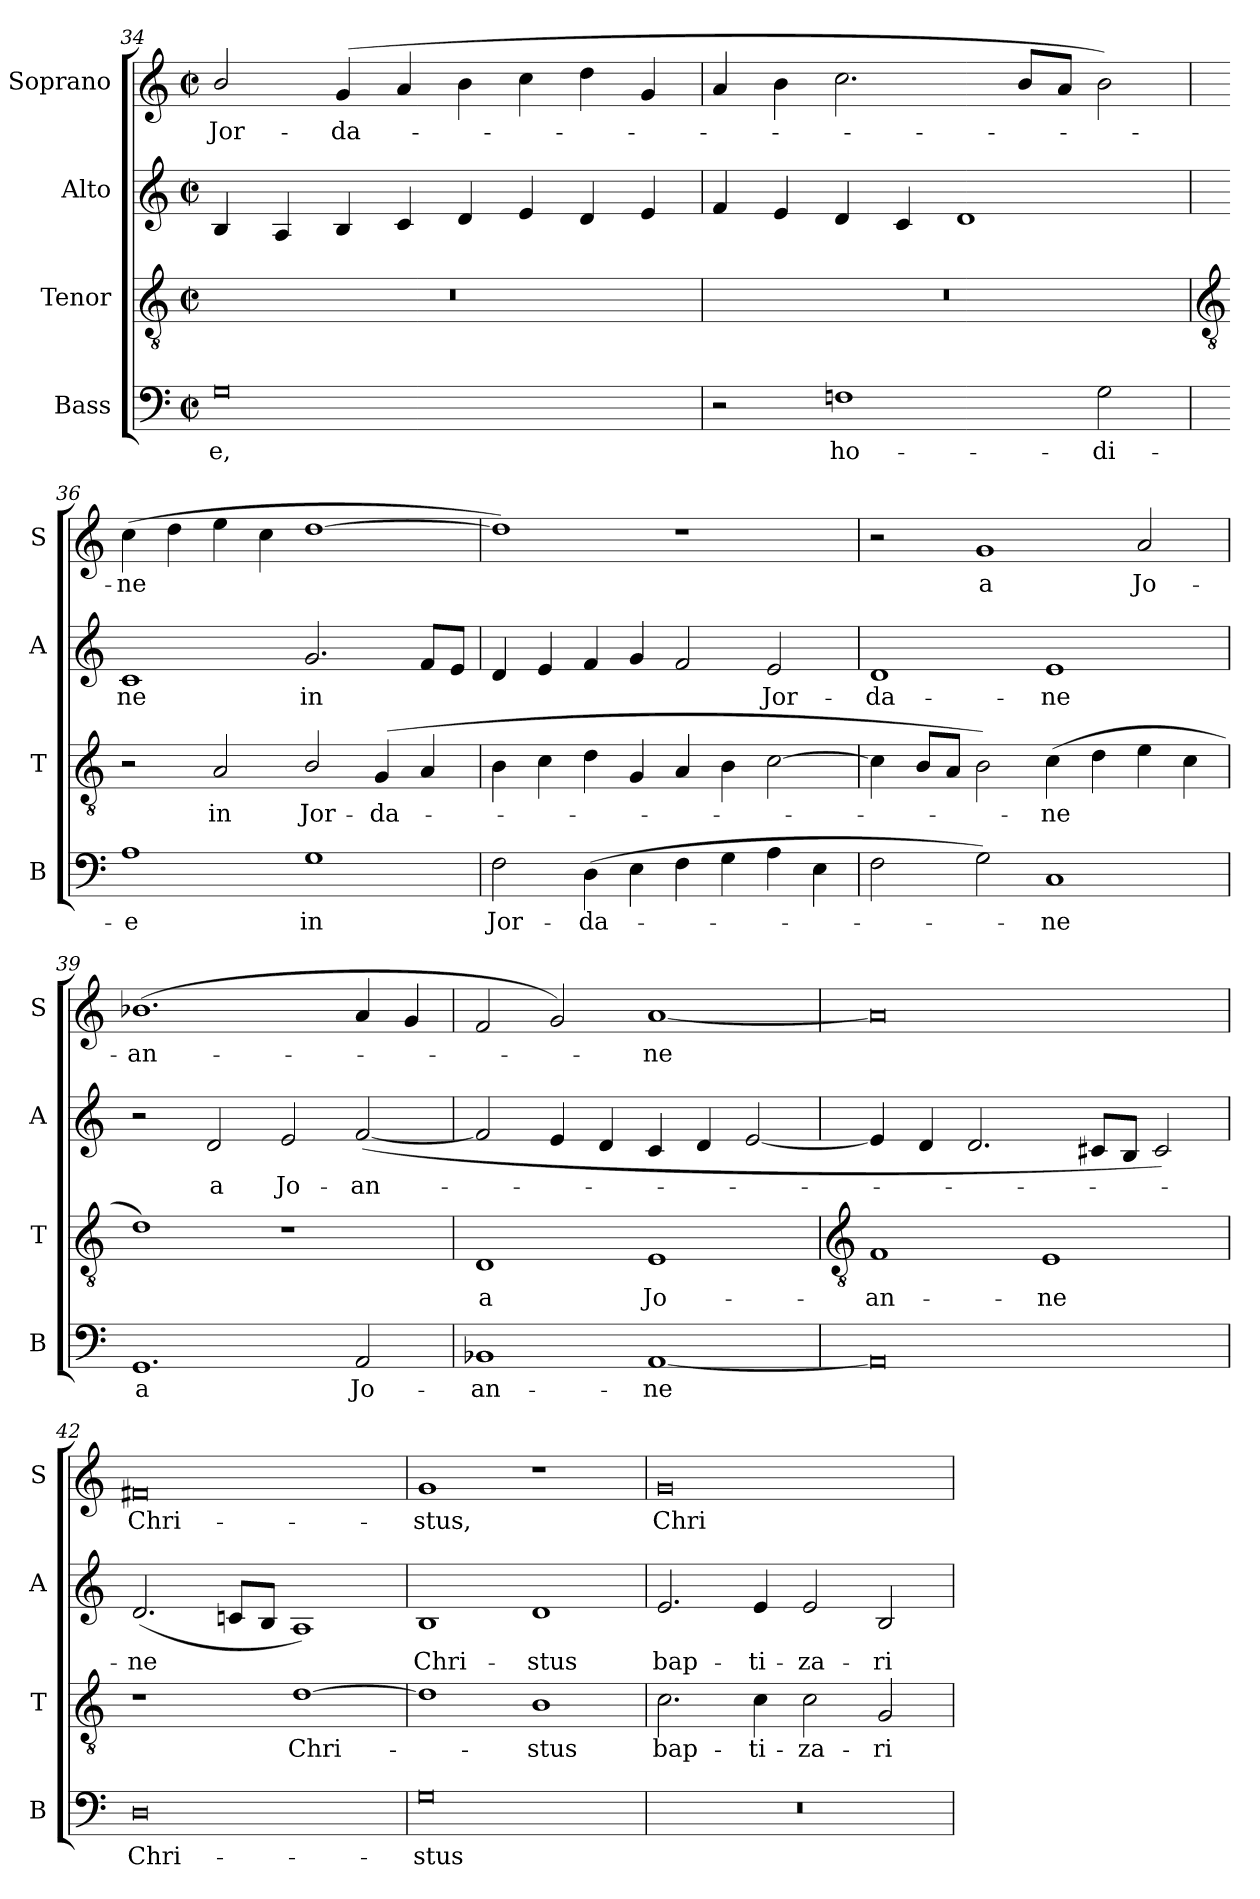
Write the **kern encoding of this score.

**kern	**text	**kern	**text	**kern	**text	**kern	**text
*part4	*part4	*part3	*part3	*part2	*part2	*part1	*part1
*staff4	*staff4	*staff3	*staff3	*staff2	*staff2	*staff1	*staff1
*I"Bass	*	*I"Tenor	*	*I"Alto	*	*I"Soprano	*
*I'B	*	*I'T	*	*I'A	*	*I'S	*
*clefF4	*	*clefGv2	*	*clefG2	*	*clefG2	*
*k[]	*	*k[]	*	*k[]	*	*k[]	*
*C:	*	*C:	*	*C:	*	*C:	*
*M4/2	*	*M4/2	*	*M4/2	*	*M4/2	*
*met(c|)	*	*met(c|)	*	*met(c|)	*	*met(c|)	*
=34	=34	=34	=34	=34	=34	=34	=34
!	!LO:LY:b	!	!	!	!	!	!LO:LY:b
0G	-e,	0r	.	4B	.	2b/	Jor-
.	.	.	.	4A	.	.	.
!	!	!	!	!	!	!	!LO:LY:b
.	.	.	.	4B	.	(<4g	-da-
.	.	.	.	4c	.	4a	.
.	.	.	.	4d	.	4b	.
.	.	.	.	4e	.	4cc	.
.	.	.	.	4d	.	4dd	.
.	.	.	.	4e	.	4g	.
=35	=35	=35	=35	=35	=35	=35	=35
2r	.	0r	.	4f	.	4a	.
.	.	.	.	4e	.	4b	.
!	!LO:LY:b	!	!	!	!	!	!
1Fn	ho-	.	.	4d	.	2.cc	.
.	.	.	.	4c	.	.	.
.	.	.	.	1d	.	.	.
.	.	.	.	.	.	8bL	.
.	.	.	.	.	.	8aJ	.
!	!LO:LY:b	!	!	!	!	!	!
2G	-di-	.	.	.	.	2b)	.
!!LO:LB:g=z
=36	=36	=36	=36	=36	=36	=36	=36
*	*	*clefGv2	*	*	*	*	*
!	!LO:LY:b	!	!	!	!LO:LY:b	!	!LO:LY:b
1A	-e	2r	.	1c	ne	(>4cc	ne
.	.	.	.	.	.	4dd	.
!	!	!	!LO:LY:b	!	!	!	!
.	.	2A	in	.	.	4ee	.
.	.	.	.	.	.	4cc	.
!	!LO:LY:b	!	!LO:LY:b	!	!LO:LY:b	!	!
1G	in	2B/	Jor-	2.g	in	[1dd	.
!	!	!	!LO:LY:b	!	!	!	!
.	.	(<4G	-da-	.	.	.	.
.	.	4A	.	8fL	.	.	.
.	.	.	.	8eJ	.	.	.
=37	=37	=37	=37	=37	=37	=37	=37
!	!LO:LY:b	!	!	!	!	!	!
2F	Jor-	4B	.	4d	.	1dd])	.
.	.	4c	.	4e	.	.	.
!	!LO:LY:b	!	!	!	!	!	!
(>4D	-da-	4d	.	4f	.	.	.
4E	.	4G	.	4g	.	.	.
4F	.	4A	.	2f	.	1r	.
4G	.	4B	.	.	.	.	.
!	!	!	!	!	!LO:LY:b	!	!
4A	.	[2c	.	2e	Jor-	.	.
4E	.	.	.	.	.	.	.
=38	=38	=38	=38	=38	=38	=38	=38
!	!	!	!	!	!LO:LY:b	!	!
2F	.	4c]	.	1d	-da-	2r	.
.	.	8BL	.	.	.	.	.
.	.	8AJ	.	.	.	.	.
!	!	!	!	!	!	!	!LO:LY:b
2G)	.	2B)	.	.	.	1g	a
!	!LO:LY:b	!	!LO:LY:b	!	!LO:LY:b	!	!
1C	ne	(>4c	ne	1e	-ne	.	.
.	.	4d	.	.	.	.	.
!	!	!	!	!	!	!	!LO:LY:b
.	.	4e	.	.	.	2a	Jo-
.	.	4c	.	.	.	.	.
=39	=39	=39	=39	=39	=39	=39	=39
!	!LO:LY:b	!	!	!	!	!	!LO:LY:b
1.GG	a	1d)	.	2r	.	(<1.b-X	-an-
!	!	!	!	!	!LO:LY:b	!	!
.	.	.	.	2d	a	.	.
!	!	!	!	!	!LO:LY:b	!	!
.	.	1r	.	2e	Jo-	.	.
!	!LO:LY:b	!	!	!	!LO:LY:b	!	!
2AA	Jo-	.	.	(<[2f	-an-	4a	.
.	.	.	.	.	.	4g	.
=40	=40	=40	=40	=40	=40	=40	=40
!	!LO:LY:b	!	!LO:LY:b	!	!	!	!
1BB-X	-an-	1D	a	2f]	.	2f	.
.	.	.	.	4e	.	2g)	.
.	.	.	.	4d	.	.	.
!	!LO:LY:b	!	!LO:LY:b	!	!	!	!LO:LY:b
[1AA	-ne	1E	Jo-	4c	.	[1a	ne
.	.	.	.	4d	.	.	.
.	.	.	.	[2e	.	.	.
!!LO:LB:g=z
=41	=41	=41	=41	=41	=41	=41	=41
*	*	*clefGv2	*	*	*	*	*
!	!	!	!LO:LY:b	!	!	!	!
0AA]	.	1F	-an-	4e]	.	0a]	.
.	.	.	.	4d	.	.	.
.	.	.	.	2.d	.	.	.
!	!	!	!LO:LY:b	!	!	!	!
.	.	1E	-ne	.	.	.	.
.	.	.	.	8c#XL	.	.	.
.	.	.	.	8BJ	.	.	.
.	.	.	.	2c#)	.	.	.
=42	=42	=42	=42	=42	=42	=42	=42
!	!LO:LY:b	!	!	!	!LO:LY:b	!	!LO:LY:b
0D	Chri-	1r	.	(<2.d	ne	0f#X	Chri-
.	.	.	.	8cnL	.	.	.
.	.	.	.	8BJ	.	.	.
!	!	!	!LO:LY:b	!	!	!	!
.	.	[1d	Chri-	1A)	.	.	.
=43	=43	=43	=43	=43	=43	=43	=43
!	!LO:LY:b	!	!	!	!LO:LY:b	!	!LO:LY:b
0G	-stus	1d]	.	1B	Chri-	1g	-stus,
!	!	!	!LO:LY:b	!	!LO:LY:b	!	!
.	.	1B	stus	1d	-stus	1r	.
=44	=44	=44	=44	=44	=44	=44	=44
!	!	!	!LO:LY:b	!	!LO:LY:b	!	!LO:LY:b
0r	.	2.c	bap-	2.e	bap-	0g	Chri-
!	!	!	!LO:LY:b	!	!LO:LY:b	!	!
.	.	4c	-ti-	4e	-ti-	.	.
!	!	!	!LO:LY:b	!	!LO:LY:b	!	!
.	.	2c	-za-	2e	-za-	.	.
!	!	!	!LO:LY:b	!	!LO:LY:b	!	!
.	.	2G	-ri	2B	-ri	.	.
=	=	=	=	=	=	=	=
*-	*-	*-	*-	*-	*-	*-	*-
